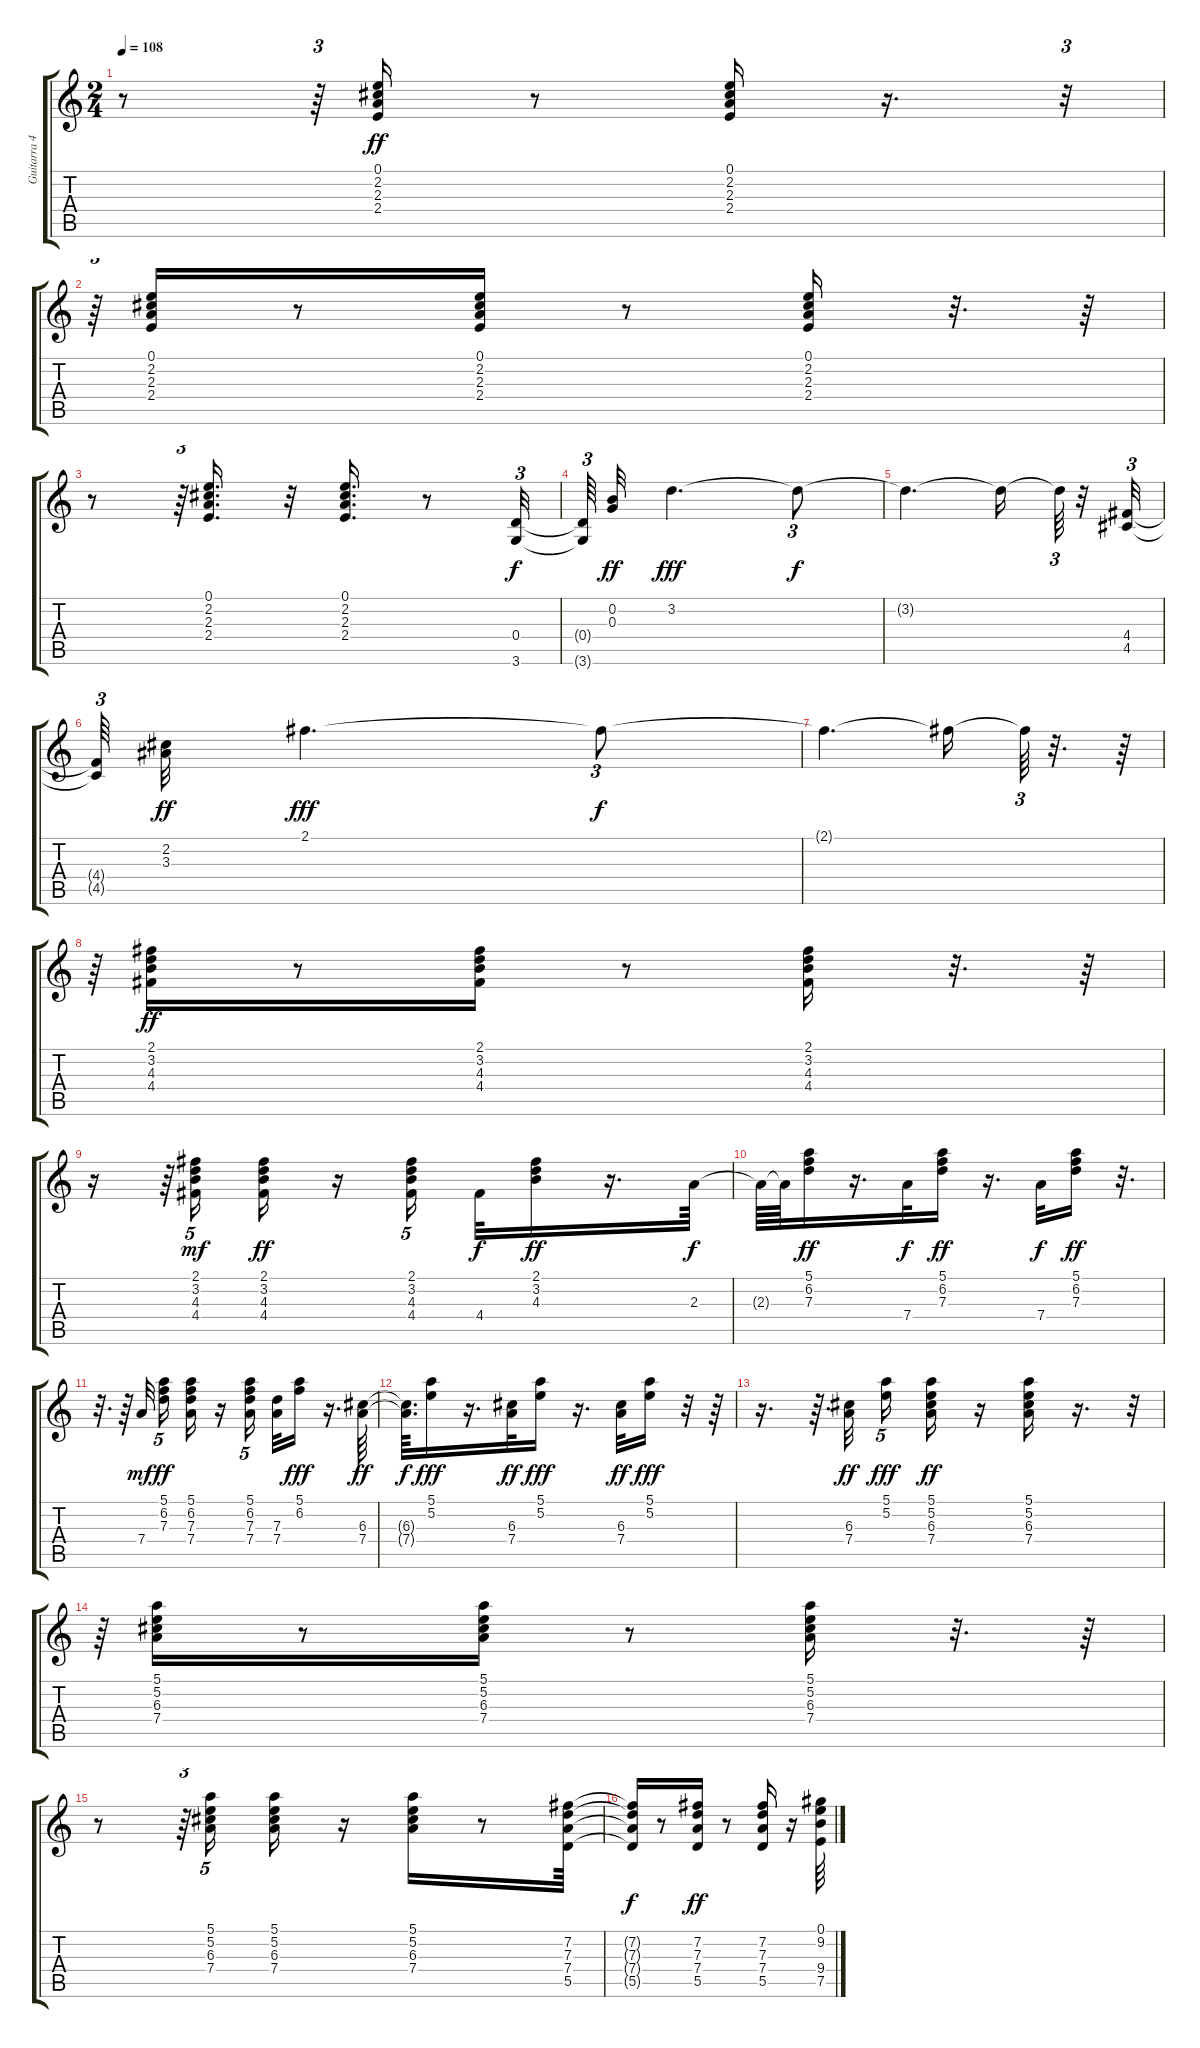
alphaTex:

\track ("Guitarra 4" "Guitarra 4") {instrument acousticguitarsteel}
\staff {score tabs}
\tuning (E4 B3 G3 D3 A2 E2) {hide}
\ts (2 4)
\tempo 108
\clef g2
\ks c
r.8{dy ff} r.64{tu (3 2)} (0.1 2.2 2.3 2.4).16 r.8 (0.1 2.2 2.3 2.4).16 r.16{d} r.32{tu (3 2)} |
r.64{tu (3 2)} (0.1 2.2 2.3 2.4).16 r.8 (0.1 2.2 2.3 2.4).16 r.8 (0.1 2.2 2.3 2.4).16 r.32{d} r.64 |
r.8 r.64{tu (3 2)} (0.1 2.2 2.3 2.4).16{d} r.32 (0.1 2.2 2.3 2.4).16{d} r.8 (0.4 3.6).32{tu (3 2) dy f} |
(0.4{t} 3.6{t}).64{tu (3 2)} (0.2 0.3).32{dy ff} 3.2.4{d dy fff} 3.2{t}.8{tu (3 2) dy f} |
3.2{t}.4{d} 3.2{t}.16 3.2{t}.64{tu (3 2)} r.32 (4.4 4.5).32{tu (3 2)} |
(4.4{t} 4.5{t}).64{tu (3 2)} (2.2 3.3).32{dy ff} 2.1.4{d dy fff} 2.1{t}.8{tu (3 2) dy f} |
2.1{t}.4{d} 2.1{t}.16 2.1{t}.64{tu (3 2)} r.32{d} r.64 |
r.64{tu (3 2)} (2.1 3.2 4.3 4.4).16{dy ff} r.8 (2.1 3.2 4.3 4.4).16 r.8 (2.1 3.2 4.3 4.4).16 r.32{d} r.64 |
r.16 r.64{tu (3 2)} (2.1 3.2 4.3 4.4).16{tu (5 4) dy mf} (2.1 3.2 4.3 4.4).16{dy ff} r.16 (2.1 3.2 4.3 4.4).16{tu (5 4)} 4.4.32{dy f} (2.1 3.2 4.3).16{dy ff} r.16{d} 2.3.64{dy f} |
2.3{t}.64 2.3{t}.64 (5.1 6.2 7.3).16{dy ff} r.16{d} 7.4.32{dy f} (5.1 6.2 7.3).16{dy ff} r.16{d} 7.4.32{dy f} (5.1 6.2 7.3).16{dy ff} r.32{d} |
r.32{d} r.64 7.4.32{dy mf beam splitsecondary} (5.1 6.2 7.3).16{tu (5 4) dy ff} (5.1 6.2 7.3 7.4).16 r.16 (5.1 6.2 7.3 7.4).16{tu (5 4) beam splitsecondary} (7.3 7.4).32 (5.1 6.2).16{dy fff} r.16{d} (6.3 7.4).64{dy ff} |
(6.3{t} 7.4{t}).64{d dy f} (5.1 5.2).16{dy fff} r.16{d} (6.3 7.4).32{dy ff} (5.1 5.2).16{dy fff} r.16{d} (6.3 7.4).32{dy ff} (5.1 5.2).16{dy fff} r.32 r.64 |
r.16{d} r.64{d} (6.3 7.4).32{dy ff beam splitsecondary} (5.1 5.2).16{tu (5 4) dy fff} (5.1 5.2 6.3 7.4).16{dy ff} r.16 (5.1 5.2 6.3 7.4).16 r.16{d} r.32{tu (3 2)} |
r.64{tu (3 2)} (5.1 5.2 6.3 7.4).16 r.8 (5.1 5.2 6.3 7.4).16 r.8 (5.1 5.2 6.3 7.4).16 r.32{d} r.64 |
r.8 r.64{tu (3 2)} (5.1 5.2 6.3 7.4).16{tu (5 4)} (5.1 5.2 6.3 7.4).16 r.16 (5.1 5.2 6.3 7.4).16 r.8 (7.2 7.3 7.4 5.5).64 |
(7.2{t} 7.3{t} 7.4{t} 5.5{t}).16{dy f} r.8 (7.2 7.3 7.4 5.5).16{dy ff} r.8 (7.2 7.3 7.4 5.5).16 r.16 (0.1 9.2 9.4 7.5).64
